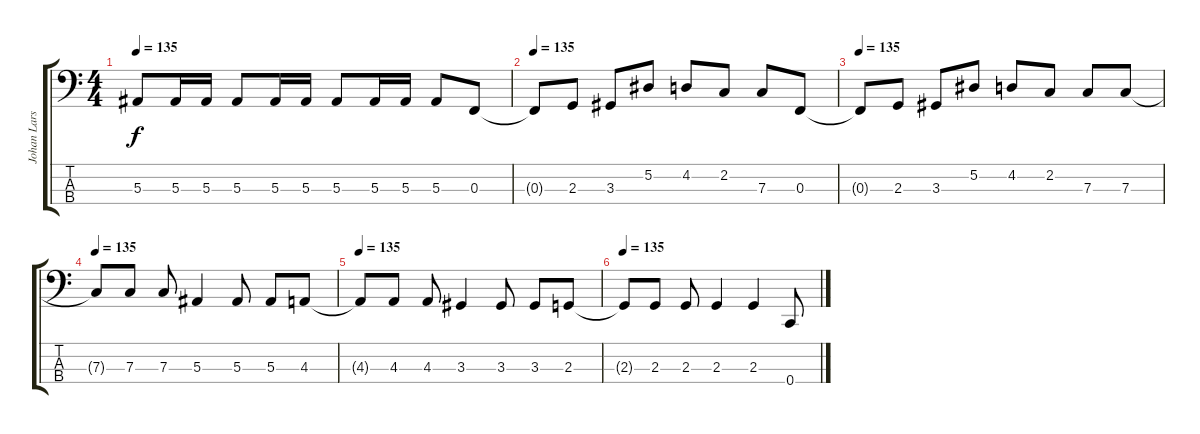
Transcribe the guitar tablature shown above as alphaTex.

\track ("Johan Larsson" "Johan Lars") {instrument electricbassfinger}
\staff {score tabs}
\tuning (Eb2 Bb1 F1 C1) {hide}
\ts (4 4)
\tempo 135
\clef f4
\ks c
5.3{t}.8{dy f} 5.3.16 5.3.16 5.3.8 5.3.16 5.3.16 5.3.8 5.3.16 5.3.16 5.3.8 0.3.8 |
\tempo 135
0.3{t}.8 2.3.8 3.3.8 5.2.8 4.2.8 2.2.8 7.3.8 0.3.8 |
\tempo 135
0.3{t}.8 2.3.8 3.3.8 5.2.8 4.2.8 2.2.8 7.3.8 7.3.8 |
\tempo 135
7.3{t}.8 7.3.8 7.3.8 5.3.4 5.3.8 5.3.8 4.3.8 |
\tempo 135
4.3{t}.8 4.3.8 4.3.8 3.3.4 3.3.8 3.3.8 2.3.8 |
\tempo 135
2.3{t}.8 2.3.8 2.3.8 2.3.4 2.3.4 0.4.8
